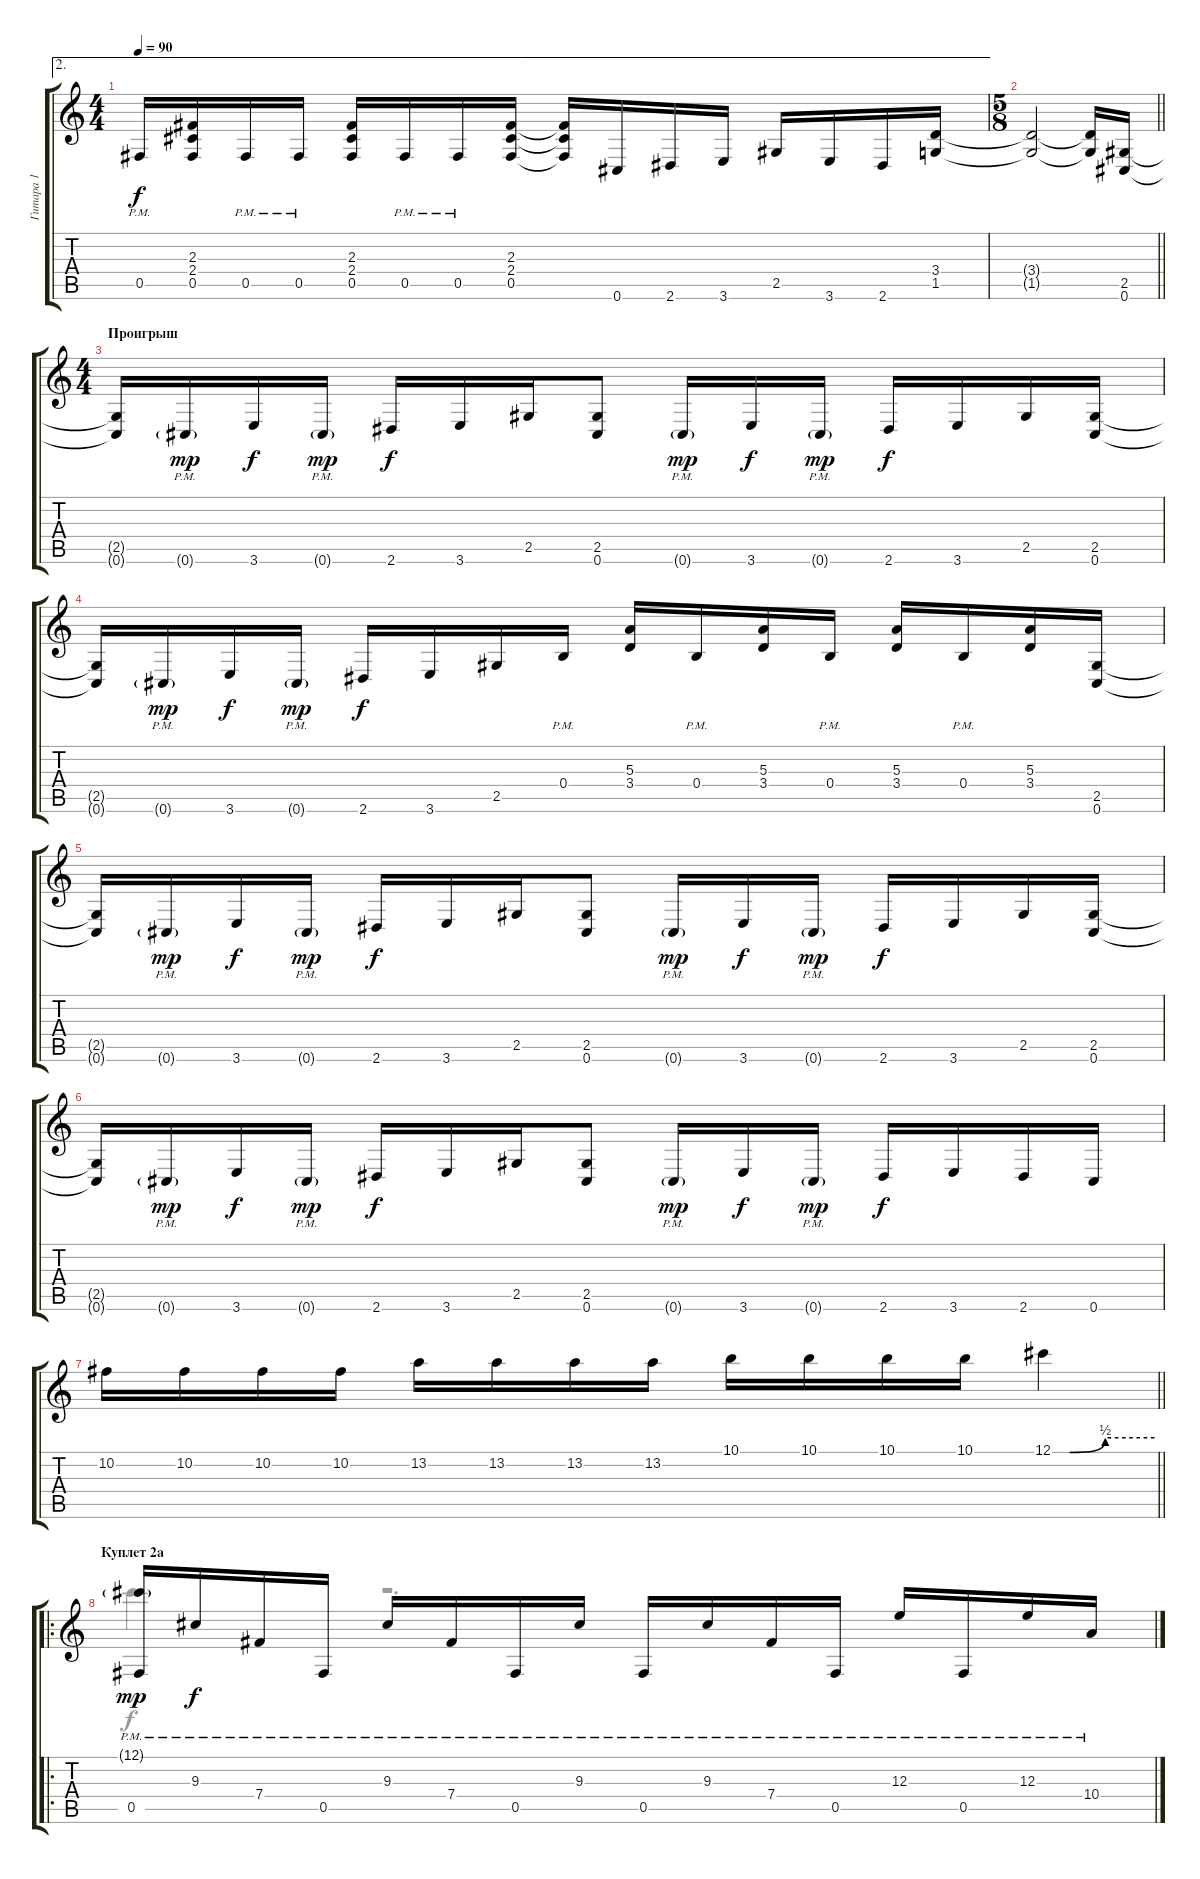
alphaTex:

\track ("Гитара 1" "Гитара 1") {instrument distortionguitar}
\staff {score tabs}
\tuning (Db4 Ab3 E3 B2 Gb2 Db2) {hide}
\voice
\ae 2
\ts (4 4)
\tempo 90
\clef g2
\ks c
0.5{pm}.16{dy f} (2.3 2.4 0.5).16 0.5{pm}.16 0.5{pm}.16 (2.3 2.4 0.5).16 0.5{pm}.16 0.5{pm}.16 (2.3 2.4 0.5).16 (2.3{t} 2.4{t} 0.5{t}).16 0.6.16 2.6.16 3.6.16 2.5.16 3.6.16 2.6.16 (3.4 1.5).16 |
\ts (5 8)
\barLineRight lightlight
(3.4{t} 1.5{t}).2 (3.4{t} 1.5{t}).16 (2.5 0.6).16 |
\ts (4 4)
\section ("" "Проигрыш")
(2.5{t} 0.6{t}).16 0.6{g pm}.16{dy mp} 3.6.16{dy f} 0.6{g pm}.16{dy mp} 2.6.16{dy f} 3.6.16 2.5.16 (2.5 0.6).8 0.6{g pm}.16{dy mp} 3.6.16{dy f} 0.6{g pm}.16{dy mp} 2.6.16{dy f} 3.6.16 2.5.16 (2.5 0.6).16 |
(2.5{t} 0.6{t}).16 0.6{g pm}.16{dy mp} 3.6.16{dy f} 0.6{g pm}.16{dy mp} 2.6.16{dy f} 3.6.16 2.5.16 0.4{pm}.16 (5.3 3.4).16 0.4{pm}.16 (5.3 3.4).16 0.4{pm}.16 (5.3 3.4).16 0.4{pm}.16 (5.3 3.4).16 (2.5 0.6).16 |
(2.5{t} 0.6{t}).16 0.6{g pm}.16{dy mp} 3.6.16{dy f} 0.6{g pm}.16{dy mp} 2.6.16{dy f} 3.6.16 2.5.16 (2.5 0.6).8 0.6{g pm}.16{dy mp} 3.6.16{dy f} 0.6{g pm}.16{dy mp} 2.6.16{dy f} 3.6.16 2.5.16 (2.5 0.6).16 |
(2.5{t} 0.6{t}).16 0.6{g pm}.16{dy mp} 3.6.16{dy f} 0.6{g pm}.16{dy mp} 2.6.16{dy f} 3.6.16 2.5.16 (2.5 0.6).8 0.6{g pm}.16{dy mp} 3.6.16{dy f} 0.6{g pm}.16{dy mp} 2.6.16{dy f} 3.6.16 2.6.16 0.6.16 |
\barLineRight lightlight
10.2.16 10.2.16 10.2.16 10.2.16 13.2.16 13.2.16 13.2.16 13.2.16 10.1.16 10.1.16 10.1.16 10.1.16 12.1{be (custom 0 0 10 0 31 2 60 2)}.4 |
\ro
\section ("" "Куплет 2а")
(12.1{g} 0.5{pm}).16{dy mp} 9.3{pm}.16{dy f} 7.4{pm}.16 0.5{pm}.16 9.3{pm}.16 7.4{pm}.16 0.5{pm}.16 9.3{pm}.16 0.5{pm}.16 9.3{pm}.16 7.4{pm}.16 0.5{pm}.16 12.3{pm}.16 0.5{pm}.16 12.3{pm}.16 10.4{pm}.16
\voice
\clef g2
\ottava regular
\simile none
\ks c
|
\barLineRight lightlight
|
|
|
|
|
\barLineRight lightlight
|
12.1.4 r.2{d}
